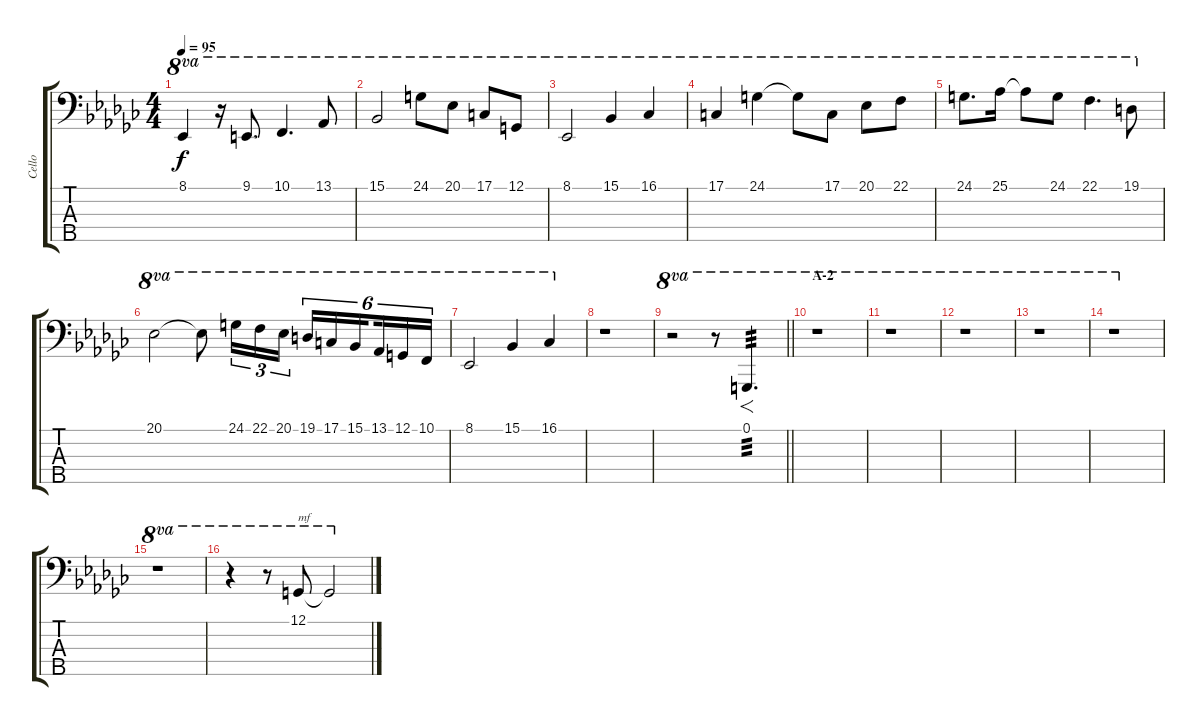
\track ("Cello" "Cello") {instrument stringensemble1}
\staff {score tabs}
\tuning (G2 D2 A1 E1 B0) {hide}
\ts (4 4)
\tempo 95
\clef f4
\ks gb
8.1.4{ot 8va dy f} r.16{ot 8va} 9.1.8{d ot 8va} 10.1.4{d ot 8va} 13.1.8{ot 8va} |
15.1.2{ot 8va} 24.1.8{ot 8va} 20.1.8{ot 8va} 17.1.8{ot 8va} 12.1.8{ot 8va} |
8.1.2{ot 8va} 15.1.4{ot 8va} 16.1.4{ot 8va} |
17.1.4{ot 8va} 24.1.4{ot 8va} 24.1{t}.8{ot 8va} 17.1.8{ot 8va} 20.1.8{ot 8va} 22.1.8{ot 8va} |
24.1.8{d ot 8va} 25.1.16{ot 8va} 25.1{t}.8{ot 8va} 24.1.8{ot 8va} 22.1.4{d ot 8va} 19.1.8{ot 8va} |
20.1.2{ot 8va} 20.1{t}.8{ot 8va} 24.1.16{tu (3 2) ot 8va} 22.1.16{tu (3 2) ot 8va} 20.1.16{tu (3 2) ot 8va} 19.1.16{tu (6 4) ot 8va} 17.1.16{tu (6 4) ot 8va} 15.1.16{tu (6 4) ot 8va beam splitsecondary} 13.1.16{tu (6 4) ot 8va} 12.1.16{tu (6 4) ot 8va} 10.1.16{tu (6 4) ot 8va} |
8.1.2{ot 8va} 15.1.4{ot 8va} 16.1.4{ot 8va} |
r.1 |
\barLineRight lightlight
r.2{ot 8va} r.8{ot 8va} 0.1.4{f d ot 8va tp 3} |
\section ("" "A-2")
r.1{ot 8va} |
r.1{ot 8va} |
r.1{ot 8va} |
r.1{ot 8va} |
r.1{ot 8va} |
r.1{ot 8va} |
r.4{ot 8va volume 0} r.8{ot 8va} 12.1.8{ot 8va txt "mf" volume 12} 12.1{t}.2{ot 8va}
